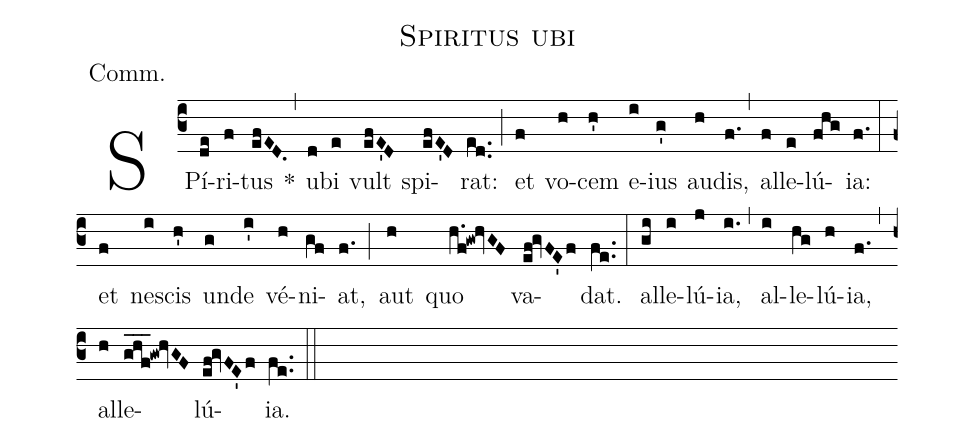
name:Spiritus ubi;
annotation:Comm.;
mode:8;
office-part:Communion;
%%
(c3) SPí(de)ri(f)tus(efED.) *(,) u(d)bi(e) vult(efE'D) spi(efE'D)rat:(ed..) (;) et(f) vo(h)cem(h') e(i)ius(g') au(h)dis,(f.) (,) al(f)le(e)lú(fhg)ia:(f.) (:) et(f) ne(i)scis(h') un(g)de(i') vé(h)ni(gf)at,(f.) (;) aut(h) quo(h.f!gw!hvGF) va(ef!gvFE'f)dat.(fe..) (:) al(gi)le(i)lú(j)ia,(i.) (,) al(i)le(hg)lú(h)ia,(f.) (,) al(h)le(ghf___!gw!hvGF)lú(ef!gvFE'f)ia.(fe..) (::)
